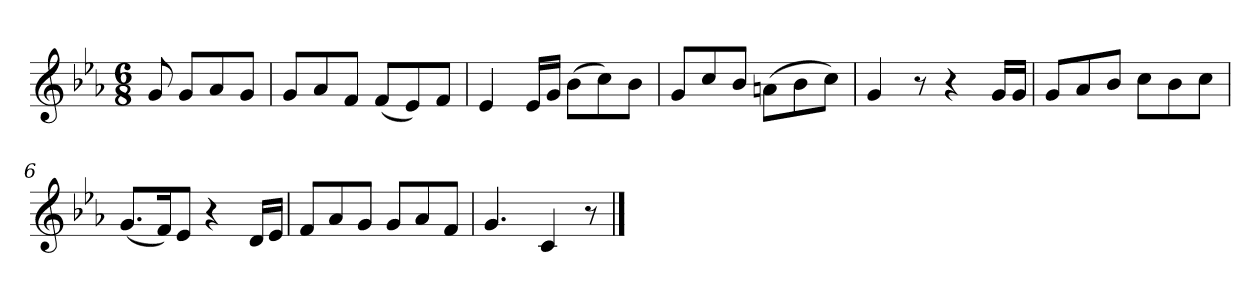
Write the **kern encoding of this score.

**kern
*part1
*staff1
*k[b-e-a-]
*M6/8
*MM120
=
8g
8gL
8a-
8gJ
=1
8gL
8a-
8fJ
(8fL
8e-)
8fJ
=2
4e-
16e-LL
16gJJ
(8b-L
8cc)
8b-J
=3
8gL
8cc
8b-J
(8anL
8b-
8ccJ)
=4
4g
8r
4r
16gLL
16gJJ
=5
8gL
8a-
8b-J
8ccL
8b-
8ccJ
=6
(8.gL
16fK)
8e-J
4r
16dLL
16e-JJ
=7
8fL
8a-
8gJ
8gL
8a-
8fJ
=8
4.g
4c
8r
==
*-
